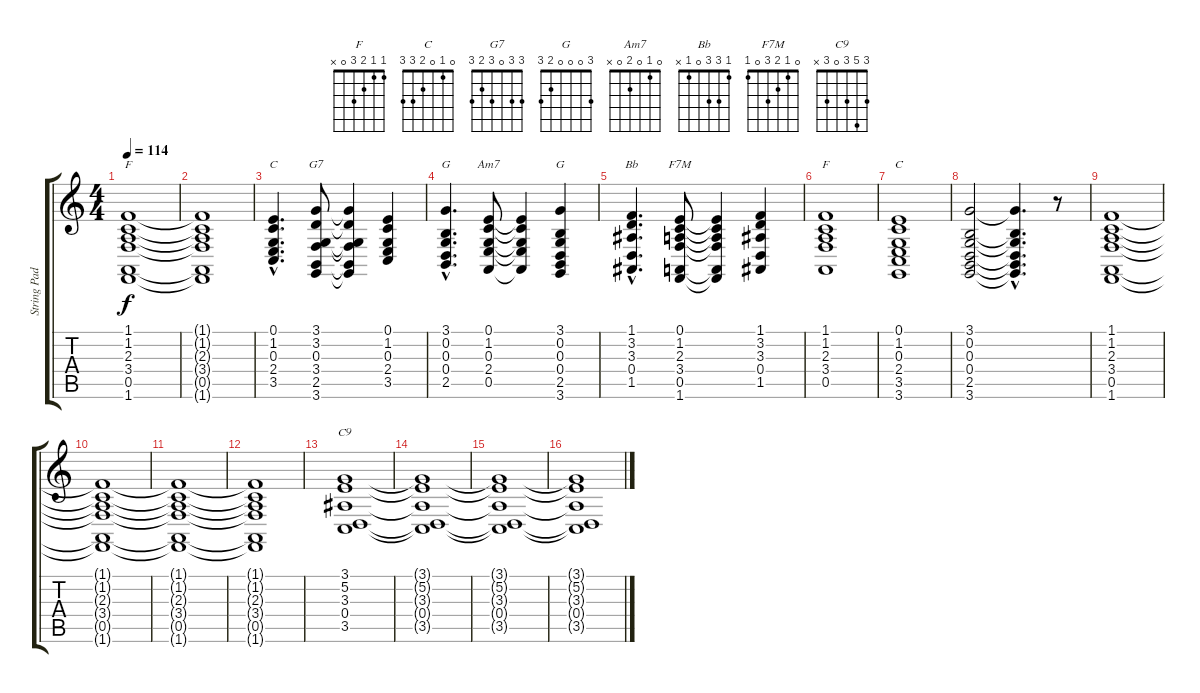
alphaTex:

\track ("String Pad" "String Pad") {instrument stringensemble1}
\staff {score tabs}
\tuning (E4 B3 G3 D3 A2 E2) {hide}
\chord ("F" 1 1 2 3 0 1)
\chord ("C" 0 1 0 2 3 x)
\chord ("G7" 3 3 0 3 2 3)
\chord ("G" 3 0 0 0 2 x)
\chord ("Am7" 0 1 0 2 0 x)
\chord ("G" 3 0 0 0 2 3)
\chord ("Bb" 1 3 3 0 1 x)
\chord ("F7M" 0 1 2 3 0 1)
\chord ("F" 1 1 2 3 0 x)
\chord ("C" 0 1 0 2 3 3)
\chord ("C9" 3 5 3 0 3 x)
\ts (4 4)
\tempo 114
\clef g2
\ks c
(1.1 1.2 2.3 3.4 0.5 1.6).1{ch "F" dy f} |
(1.1{t} 1.2{t} 2.3{t} 3.4{t} 0.5{t} 1.6{t}).1 |
(0.1{hac} 1.2{hac} 0.3{hac} 2.4{hac} 3.5{hac}).4{d ch "C"} (3.1 3.2 0.3 3.4 2.5 3.6).8{ch "G7"} (3.1{t} 3.2{t} 0.3{t} 3.4{t} 2.5{t} 3.6{t}).4 (0.1 1.2 0.3 2.4 3.5).4 |
(3.1{hac} 0.2{hac} 0.3{hac} 0.4{hac} 2.5{hac}).4{d ch "G"} (0.1 1.2 0.3 2.4 0.5).8{ch "Am7"} (0.1{t} 1.2{t} 0.3{t} 2.4{t} 0.5{t}).4 (3.1 0.2 0.3 0.4 2.5 3.6).4{ch "G"} |
(1.1{hac} 3.2{hac} 3.3{hac} 0.4{hac} 1.5{hac}).4{d ch "Bb"} (0.1 1.2 2.3 3.4 0.5 1.6).8{ch "F7M"} (0.1{t} 1.2{t} 2.3{t} 3.4{t} 0.5{t} 1.6{t}).4 (1.1 3.2 3.3 0.4 1.5).4 |
(1.1 1.2 2.3 3.4 0.5).1{ch "F"} |
(0.1 1.2 0.3 2.4 3.5 3.6).1{ch "C"} |
(3.1 0.2 0.3 0.4 2.5 3.6).2 (3.1{hac t} 0.2{hac t} 0.3{hac t} 0.4{hac t} 2.5{hac t} 3.6{hac t}).4{d} r.8 |
(1.1 1.2 2.3 3.4 0.5 1.6).1 |
(1.1{t} 1.2{t} 2.3{t} 3.4{t} 0.5{t} 1.6{t}).1 |
(1.1{t} 1.2{t} 2.3{t} 3.4{t} 0.5{t} 1.6{t}).1 |
(1.1{t} 1.2{t} 2.3{t} 3.4{t} 0.5{t} 1.6{t}).1 |
(3.1 5.2 3.3 0.4 3.5).1{ch "C9"} |
(3.1{t} 5.2{t} 3.3{t} 0.4{t} 3.5{t}).1 |
(3.1{t} 5.2{t} 3.3{t} 0.4{t} 3.5{t}).1 |
(3.1{t} 5.2{t} 3.3{t} 0.4{t} 3.5{t}).1
